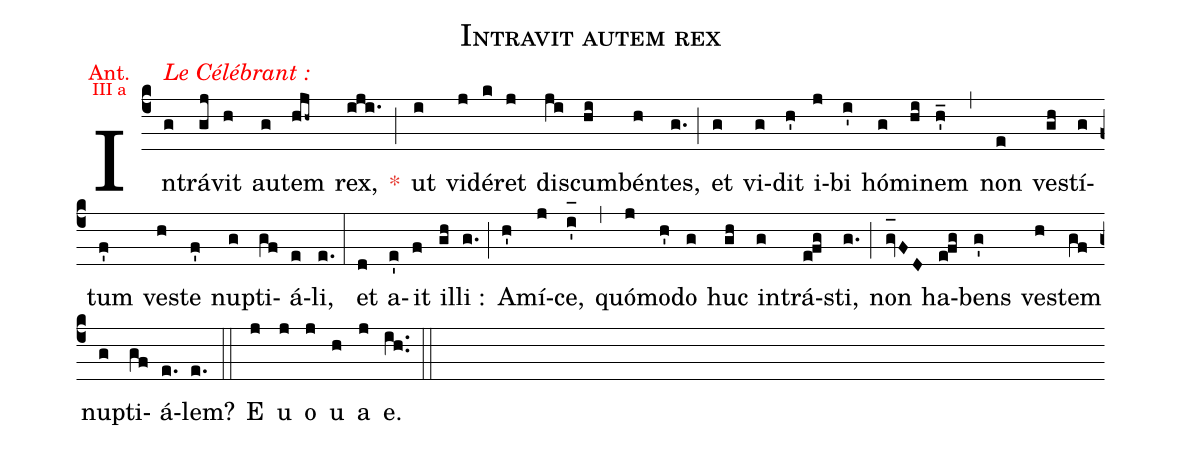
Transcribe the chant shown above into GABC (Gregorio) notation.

name:Intravit autem rex;
office-part:Antiphona;
annotation: {\color{red}\footnotesize Ant.};
annotation: {\color{red}\scriptsize III a};
%%
(c4) In<alt>{\textcolor{red}{Le Célébrant :}}</alt>(g)trá(gj)vit(h) au(g)tem(hjh~) rex,(iji.) <c>*</c>(;) ut(i) vi(j)dé(k)ret(j) dis(ji)cum(hi)bén(h)tes,(g.) (;) et(g) vi(g)dit(h') i(j)bi(i') hó(g)mi(hi)nem(h'_) (,) non(e) ve(gh)stí(g)tum(f') ve(h)ste(f') nu(g)pti(gf)á(e)li,(e.) (:) et(d) a(e')it(f) il(gh)li :(g.) (;) A(h')mí(j)ce,(i'_[oh:h]) (,) quó(j)mo(h')do(g) huc(gh) in(g)trá(efg)sti,(g.) (;) non(gv_[oh:h]FD) ha(efg)bens(g') ve(h)stem(gf) nu(g)pti(gf)á(e.)lem?(e.) (::) <eu>E(j) u(j) o(j) u(h) a(j) e.</eu>(ih..) (::)
